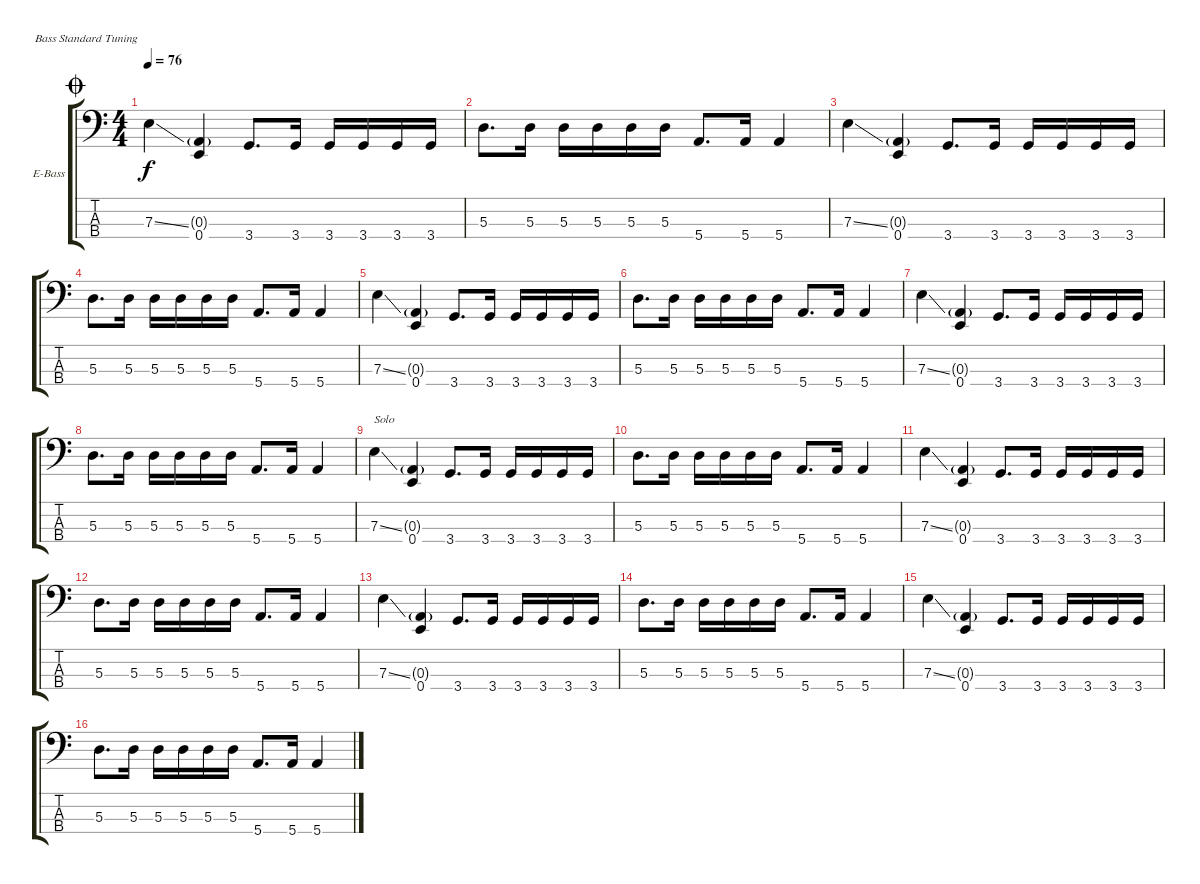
\bracketExtendMode groupsimilarinstruments
\firstSystemTrackNameOrientation horizontal
\otherSystemsTrackNameOrientation horizontal
\track ("Bass" "E-Bass") {instrument electricbassfinger}
\staff {score tabs}
\tuning (G2 D2 A1 E1)
\ts (4 4)
\jump coda
\tempo 76
\clef f4
\ks c
7.3{ss}.4{dy f} (0.3{g} 0.4).4 3.4.8{d} 3.4.16 3.4.16 3.4.16 3.4.16 3.4.16 |
5.3.8{d} 5.3.16 5.3.16 5.3.16 5.3.16 5.3.16 5.4.8{d} 5.4.16 5.4.4 |
7.3{ss}.4 (0.3{g} 0.4).4 3.4.8{d} 3.4.16 3.4.16 3.4.16 3.4.16 3.4.16 |
5.3.8{d} 5.3.16 5.3.16 5.3.16 5.3.16 5.3.16 5.4.8{d} 5.4.16 5.4.4 |
7.3{ss}.4 (0.3{g} 0.4).4 3.4.8{d} 3.4.16 3.4.16 3.4.16 3.4.16 3.4.16 |
5.3.8{d} 5.3.16 5.3.16 5.3.16 5.3.16 5.3.16 5.4.8{d} 5.4.16 5.4.4 |
7.3{ss}.4 (0.3{g} 0.4).4 3.4.8{d} 3.4.16 3.4.16 3.4.16 3.4.16 3.4.16 |
5.3.8{d} 5.3.16 5.3.16 5.3.16 5.3.16 5.3.16 5.4.8{d} 5.4.16 5.4.4 |
7.3{ss}.4{txt "Solo"} (0.3{g} 0.4).4 3.4.8{d} 3.4.16 3.4.16 3.4.16 3.4.16 3.4.16 |
5.3.8{d} 5.3.16 5.3.16 5.3.16 5.3.16 5.3.16 5.4.8{d} 5.4.16 5.4.4 |
7.3{ss}.4 (0.3{g} 0.4).4 3.4.8{d} 3.4.16 3.4.16 3.4.16 3.4.16 3.4.16 |
5.3.8{d} 5.3.16 5.3.16 5.3.16 5.3.16 5.3.16 5.4.8{d} 5.4.16 5.4.4 |
7.3{ss}.4 (0.3{g} 0.4).4 3.4.8{d} 3.4.16 3.4.16 3.4.16 3.4.16 3.4.16 |
5.3.8{d} 5.3.16 5.3.16 5.3.16 5.3.16 5.3.16 5.4.8{d} 5.4.16 5.4.4 |
7.3{ss}.4 (0.3{g} 0.4).4 3.4.8{d} 3.4.16 3.4.16 3.4.16 3.4.16 3.4.16 |
5.3.8{d} 5.3.16 5.3.16 5.3.16 5.3.16 5.3.16 5.4.8{d} 5.4.16 5.4.4
